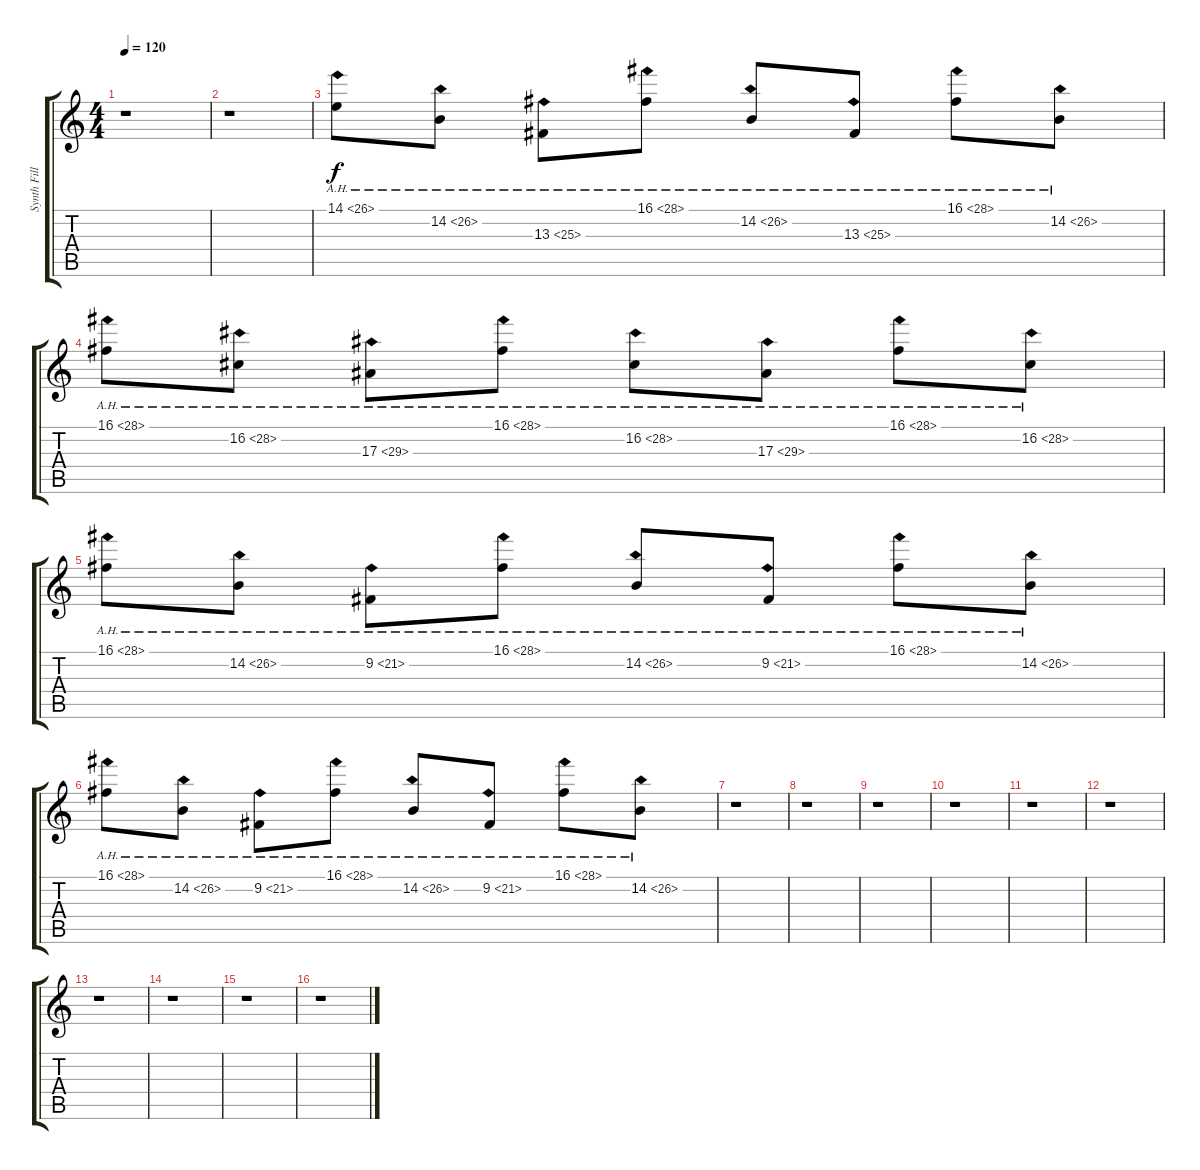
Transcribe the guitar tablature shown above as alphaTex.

\track ("Synth Fills" "Synth Fill") {instrument lead1square}
\staff {score tabs}
\tuning (D4 A3 F3 C3 G2 C2) {hide}
\ts (4 4)
\tempo 120
\clef g2
\ks c
r.1{dy f} |
r.1 |
14.1{ah 12}.8 14.2{ah 12}.8 13.3{ah 12}.8 16.1{ah 12}.8 14.2{ah 12}.8 13.3{ah 12}.8 16.1{ah 12}.8 14.2{ah 12}.8 |
16.1{ah 12}.8 16.2{ah 12}.8 17.3{ah 12}.8 16.1{ah 12}.8 16.2{ah 12}.8 17.3{ah 12}.8 16.1{ah 12}.8 16.2{ah 12}.8 |
16.1{ah 12}.8 14.2{ah 12}.8 9.2{ah 12}.8 16.1{ah 12}.8 14.2{ah 12}.8 9.2{ah 12}.8 16.1{ah 12}.8 14.2{ah 12}.8 |
16.1{ah 12}.8 14.2{ah 12}.8 9.2{ah 12}.8 16.1{ah 12}.8 14.2{ah 12}.8 9.2{ah 12}.8 16.1{ah 12}.8 14.2{ah 12}.8 |
r.1 |
r.1 |
r.1 |
r.1 |
r.1 |
r.1 |
r.1 |
r.1 |
r.1 |
r.1
